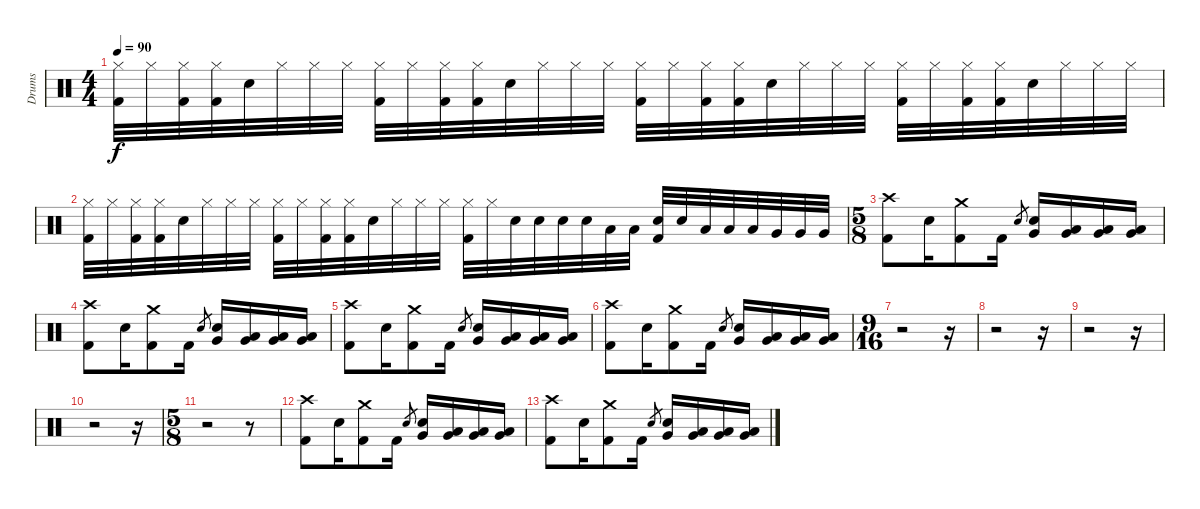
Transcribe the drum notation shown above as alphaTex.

\track ("Drums" "Drums") {instrument percussion}
\staff {score}
\articulation defaults
\ts (4 4)
\tempo 90
\clef neutral
\ks c
("Hi-Hat (closed)" "Kick (hit) 2").32{dy f} "Hi-Hat (closed)".32 ("Hi-Hat (closed)" "Kick (hit) 2").32 ("Hi-Hat (closed)" "Kick (hit) 2").32 "Electric Snare (hit)".32 "Hi-Hat (closed)".32 "Hi-Hat (closed)".32 "Hi-Hat (closed)".32 ("Hi-Hat (closed)" "Kick (hit) 2").32 "Hi-Hat (closed)".32 ("Hi-Hat (closed)" "Kick (hit) 2").32 ("Hi-Hat (closed)" "Kick (hit) 2").32 "Electric Snare (hit)".32 "Hi-Hat (closed)".32 "Hi-Hat (closed)".32 "Hi-Hat (closed)".32 ("Hi-Hat (closed)" "Kick (hit) 2").32 "Hi-Hat (closed)".32 ("Hi-Hat (closed)" "Kick (hit) 2").32 ("Hi-Hat (closed)" "Kick (hit) 2").32 "Electric Snare (hit)".32 "Hi-Hat (closed)".32 "Hi-Hat (closed)".32 "Hi-Hat (closed)".32 ("Hi-Hat (closed)" "Kick (hit) 2").32 "Hi-Hat (closed)".32 ("Hi-Hat (closed)" "Kick (hit) 2").32 ("Hi-Hat (closed)" "Kick (hit) 2").32 "Electric Snare (hit)".32 "Hi-Hat (closed)".32 "Hi-Hat (closed)".32 "Hi-Hat (closed)".32 |
("Hi-Hat (closed)" "Kick (hit) 2").32 "Hi-Hat (closed)".32 ("Hi-Hat (closed)" "Kick (hit) 2").32 ("Hi-Hat (closed)" "Kick (hit) 2").32 "Electric Snare (hit)".32 "Hi-Hat (closed)".32 "Hi-Hat (closed)".32 "Hi-Hat (closed)".32 ("Hi-Hat (closed)" "Kick (hit) 2").32 "Hi-Hat (closed)".32 ("Hi-Hat (closed)" "Kick (hit) 2").32 ("Hi-Hat (closed)" "Kick (hit) 2").32 "Electric Snare (hit)".32 "Hi-Hat (closed)".32 "Hi-Hat (closed)".32 "Hi-Hat (closed)".32 ("Hi-Hat (closed)" "Kick (hit) 2").32 "Hi-Hat (closed)".32 "Electric Snare (hit)".32 "Electric Snare (hit)".32 "Electric Snare (hit)".32 "Electric Snare (hit)".32 "Low Tom (hit)".32 "Low Tom (hit)".32 ("Electric Snare (hit)" "Kick (hit) 2").32 "Electric Snare (hit)".32 "Low Tom (hit)".32 "Low Tom (hit)".32 "Low Tom (hit)".32 "Very Low Tom (hit)".32 "Very Low Tom (hit)".32 "Very Low Tom (hit)".32 |
\ts (5 8)
("Crash high (hit)" "Kick (hit) 2").8 "Electric Snare (hit)".16 ("Crash medium (hit)" "Kick (hit) 2").8 "Kick (hit) 2".16 "Electric Snare (hit)".8{gr} ("Very Low Tom (hit)" "Electric Snare (hit)").16 ("Low Tom (hit)" "Very Low Tom (hit)").16 ("Very Low Tom (hit)" "Low Floor Tom (hit)").16 ("Very Low Tom (hit)" "Low Floor Tom (hit)").16 |
("Crash high (hit)" "Kick (hit) 2").8 "Electric Snare (hit)".16 ("Crash medium (hit)" "Kick (hit) 2").8 "Kick (hit) 2".16 "Electric Snare (hit)".8{gr} ("Very Low Tom (hit)" "Electric Snare (hit)").16 ("Low Tom (hit)" "Very Low Tom (hit)").16 ("Very Low Tom (hit)" "Low Floor Tom (hit)").16 ("Very Low Tom (hit)" "Low Floor Tom (hit)").16 |
("Crash high (hit)" "Kick (hit) 2").8 "Electric Snare (hit)".16 ("Crash medium (hit)" "Kick (hit) 2").8 "Kick (hit) 2".16 "Electric Snare (hit)".8{gr} ("Very Low Tom (hit)" "Electric Snare (hit)").16 ("Low Tom (hit)" "Very Low Tom (hit)").16 ("Very Low Tom (hit)" "Low Floor Tom (hit)").16 ("Very Low Tom (hit)" "Low Floor Tom (hit)").16 |
("Crash high (hit)" "Kick (hit) 2").8 "Electric Snare (hit)".16 ("Crash medium (hit)" "Kick (hit) 2").8 "Kick (hit) 2".16 "Electric Snare (hit)".8{gr} ("Very Low Tom (hit)" "Electric Snare (hit)").16 ("Low Tom (hit)" "Very Low Tom (hit)").16 ("Very Low Tom (hit)" "Low Floor Tom (hit)").16 ("Very Low Tom (hit)" "Low Floor Tom (hit)").16 |
\ts (9 16)
r.2 r.16 |
r.2 r.16 |
r.2 r.16 |
r.2 r.16 |
\ts (5 8)
r.2 r.8 |
("Crash high (hit)" "Kick (hit) 2").8 "Electric Snare (hit)".16 ("Crash medium (hit)" "Kick (hit) 2").8 "Kick (hit) 2".16 "Electric Snare (hit)".8{gr} ("Very Low Tom (hit)" "Electric Snare (hit)").16 ("Low Tom (hit)" "Very Low Tom (hit)").16 ("Very Low Tom (hit)" "Low Floor Tom (hit)").16 ("Very Low Tom (hit)" "Low Floor Tom (hit)").16 |
("Crash high (hit)" "Kick (hit) 2").8 "Electric Snare (hit)".16 ("Crash medium (hit)" "Kick (hit) 2").8 "Kick (hit) 2".16 "Electric Snare (hit)".8{gr} ("Very Low Tom (hit)" "Electric Snare (hit)").16 ("Low Tom (hit)" "Very Low Tom (hit)").16 ("Very Low Tom (hit)" "Low Floor Tom (hit)").16 ("Very Low Tom (hit)" "Low Floor Tom (hit)").16
